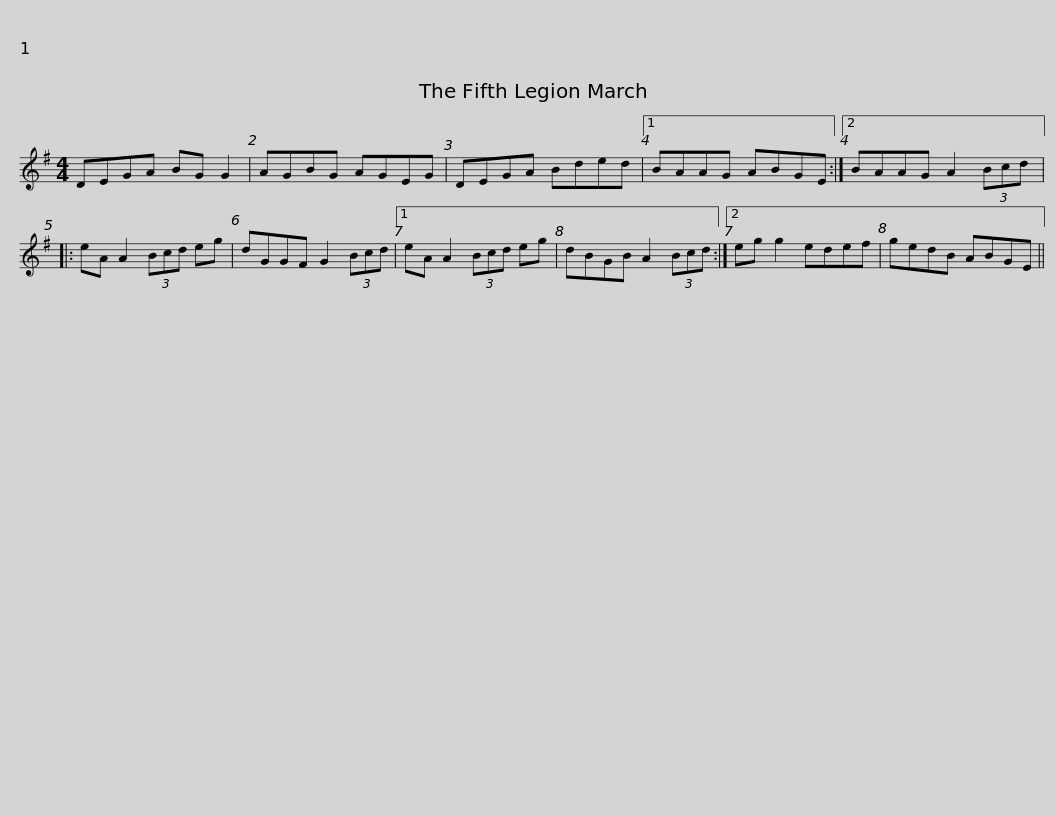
X:1
L:1/8
M:4/4
I:linebreak $
K:G
V:1 treble
V:1
 DEGA BG G2 | AGBG AGEG | DEGA Bded |1 BAAG ABGE :|2 BAAG A2 (3Bcd |:$ %5
 eA A2 (3Bcd eg | dGGF G2 (3Bcd |1 eA A2 (3Bcd eg | dBGB A2 (3Bcd :|2 eg g2 edef |$ %10
 gedB ABGE || %11
